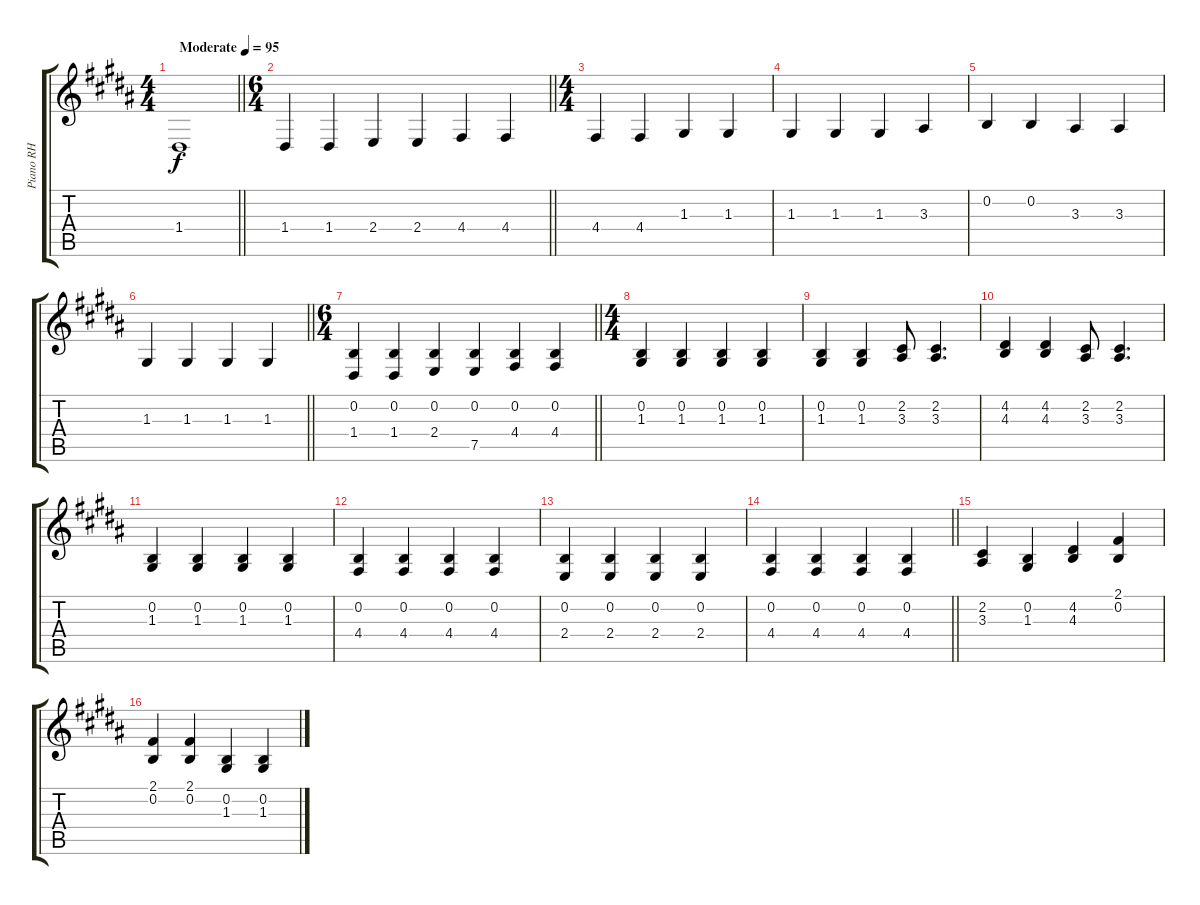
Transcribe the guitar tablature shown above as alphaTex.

\track ("Piano RH" "Piano RH") {instrument acousticgrandpiano}
\staff {score tabs}
\tuning (E4 B3 G3 D3 A2 E2) {hide}
\ts (4 4)
\tempo (95 "Moderate")
\clef g2
\barLineRight lightlight
\ks b
1.4.1{dy f instrument acousticgrandpiano} |
\ts (6 4)
\barLineRight lightlight
1.4.4 1.4.4 2.4.4 2.4.4 4.4.4 4.4.4 |
\ts (4 4)
4.4.4 4.4.4 1.3.4 1.3.4 |
1.3.4 1.3.4 1.3.4 3.3.4 |
0.2.4 0.2.4 3.3.4 3.3.4 |
\barLineRight lightlight
1.3.4 1.3.4 1.3.4 1.3.4 |
\ts (6 4)
\barLineRight lightlight
(0.2 1.4).4 (0.2 1.4).4 (0.2 2.4).4 (0.2 7.5).4 (0.2 4.4).4 (0.2 4.4).4 |
\ts (4 4)
(0.2 1.3).4 (0.2 1.3).4 (0.2 1.3).4 (0.2 1.3).4 |
(0.2 1.3).4 (0.2 1.3).4 (2.2 3.3).8 (2.2 3.3).4{d} |
(4.2 4.3).4 (4.2 4.3).4 (2.2 3.3).8 (2.2 3.3).4{d} |
(0.2 1.3).4 (0.2 1.3).4 (0.2 1.3).4 (0.2 1.3).4 |
(0.2 4.4).4 (0.2 4.4).4 (0.2 4.4).4 (0.2 4.4).4 |
(0.2 2.4).4 (0.2 2.4).4 (0.2 2.4).4 (0.2 2.4).4 |
\barLineRight lightlight
(0.2 4.4).4 (0.2 4.4).4 (0.2 4.4).4 (0.2 4.4).4 |
(2.2 3.3).4 (0.2 1.3).4 (4.2 4.3).4 (2.1 0.2).4 |
(2.1 0.2).4 (2.1 0.2).4 (0.2 1.3).4 (0.2 1.3).4
